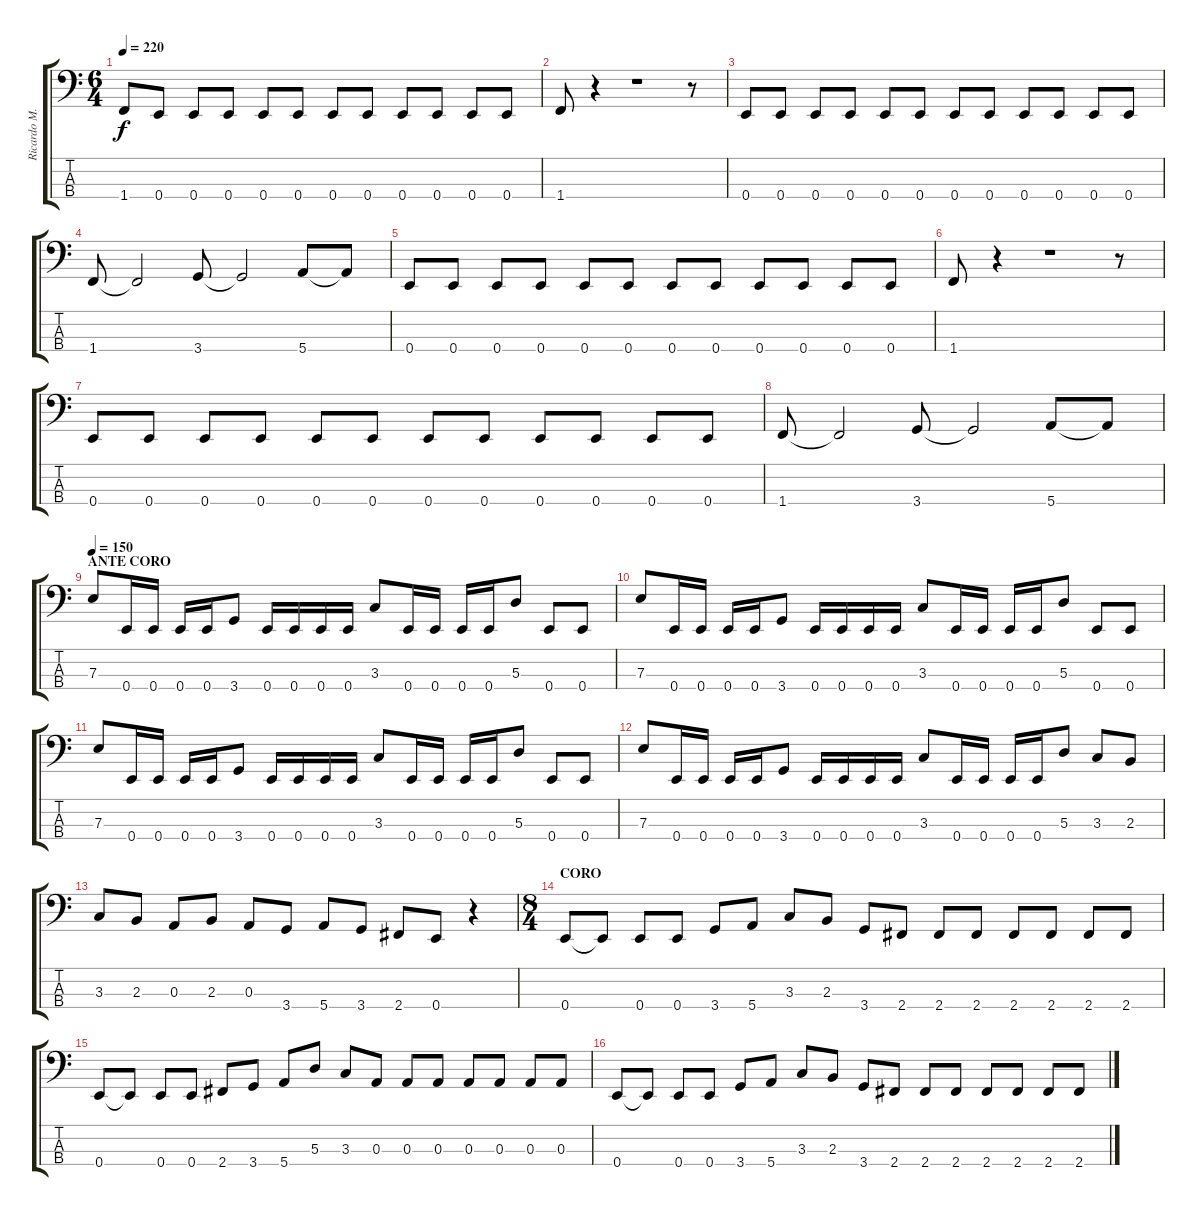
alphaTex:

\track ("Ricardo M. (Bajo)" "Ricardo M.") {instrument electricbassfinger}
\staff {score tabs}
\tuning (G2 D2 A1 E1) {hide}
\ts (6 4)
\tempo 220
\clef f4
\ks c
1.4{t}.8{dy f} 0.4.8 0.4.8 0.4.8 0.4.8 0.4.8 0.4.8 0.4.8 0.4.8 0.4.8 0.4.8 0.4.8 |
1.4.8 r.4 r.1 r.8 |
0.4.8 0.4.8 0.4.8 0.4.8 0.4.8 0.4.8 0.4.8 0.4.8 0.4.8 0.4.8 0.4.8 0.4.8 |
1.4.8 1.4{t}.2 3.4.8 3.4{t}.2 5.4.8 5.4{t}.8 |
0.4.8 0.4.8 0.4.8 0.4.8 0.4.8 0.4.8 0.4.8 0.4.8 0.4.8 0.4.8 0.4.8 0.4.8 |
1.4.8 r.4 r.1 r.8 |
0.4.8 0.4.8 0.4.8 0.4.8 0.4.8 0.4.8 0.4.8 0.4.8 0.4.8 0.4.8 0.4.8 0.4.8 |
1.4.8 1.4{t}.2 3.4.8 3.4{t}.2 5.4.8 5.4{t}.8 |
\section ("" "ANTE CORO")
\tempo 150
7.3.8 0.4.16 0.4.16 0.4.16 0.4.16 3.4.8 0.4.16 0.4.16 0.4.16 0.4.16 3.3.8 0.4.16 0.4.16 0.4.16 0.4.16 5.3.8 0.4.8 0.4.8 |
7.3.8 0.4.16 0.4.16 0.4.16 0.4.16 3.4.8 0.4.16 0.4.16 0.4.16 0.4.16 3.3.8 0.4.16 0.4.16 0.4.16 0.4.16 5.3.8 0.4.8 0.4.8 |
7.3.8 0.4.16 0.4.16 0.4.16 0.4.16 3.4.8 0.4.16 0.4.16 0.4.16 0.4.16 3.3.8 0.4.16 0.4.16 0.4.16 0.4.16 5.3.8 0.4.8 0.4.8 |
7.3.8 0.4.16 0.4.16 0.4.16 0.4.16 3.4.8 0.4.16 0.4.16 0.4.16 0.4.16 3.3.8 0.4.16 0.4.16 0.4.16 0.4.16 5.3.8 3.3.8 2.3.8 |
3.3.8 2.3.8 0.3.8 2.3.8 0.3.8 3.4.8 5.4.8 3.4.8 2.4.8 0.4.8 r.4 |
\ts (8 4)
\section ("" "CORO")
0.4.8 0.4{t}.8 0.4.8 0.4.8 3.4.8 5.4.8 3.3.8 2.3.8 3.4.8 2.4.8 2.4.8 2.4.8 2.4.8 2.4.8 2.4.8 2.4.8 |
0.4.8 0.4{t}.8 0.4.8 0.4.8 2.4.8 3.4.8 5.4.8 5.3.8 3.3.8 0.3.8 0.3.8 0.3.8 0.3.8 0.3.8 0.3.8 0.3.8 |
0.4.8 0.4{t}.8 0.4.8 0.4.8 3.4.8 5.4.8 3.3.8 2.3.8 3.4.8 2.4.8 2.4.8 2.4.8 2.4.8 2.4.8 2.4.8 2.4.8
